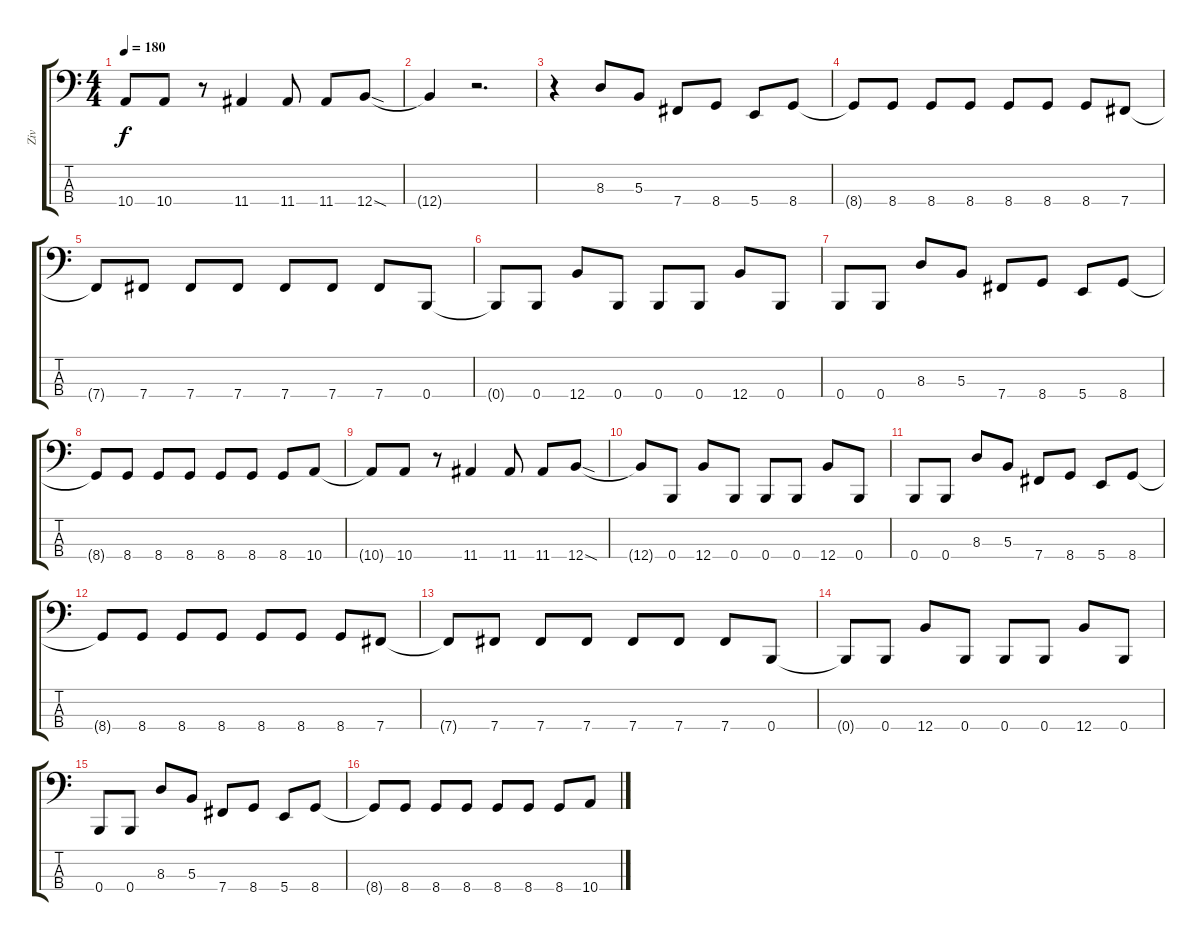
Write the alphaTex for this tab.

\track ("Ziv" "Ziv") {instrument electricbasspick}
\staff {score tabs}
\tuning (E2 B1 Gb1 B0) {hide}
\ts (4 4)
\tempo 180
\clef f4
\ks c
10.4{t}.8{dy f} 10.4.8 r.8 11.4.4 11.4.8 11.4.8 12.4{sod}.8 |
12.4{t}.4 r.2{d} |
r.4 8.3.8 5.3.8 7.4.8 8.4.8 5.4.8 8.4.8 |
8.4{t}.8 8.4.8 8.4.8 8.4.8 8.4.8 8.4.8 8.4.8 7.4.8 |
7.4{t}.8 7.4.8 7.4.8 7.4.8 7.4.8 7.4.8 7.4.8 0.4.8 |
0.4{t}.8 0.4.8 12.4.8 0.4.8 0.4.8 0.4.8 12.4.8 0.4.8 |
0.4.8{lyrics (0 "") lyrics (1 "") lyrics (2 "") lyrics (3 "") lyrics (4 "")} 0.4.8 8.3.8 5.3.8 7.4.8 8.4.8 5.4.8 8.4.8 |
8.4{t}.8 8.4.8 8.4.8 8.4.8 8.4.8 8.4.8 8.4.8 10.4.8 |
10.4{t}.8 10.4.8 r.8 11.4.4 11.4.8 11.4.8 12.4{sod}.8 |
12.4{t}.8 0.4.8 12.4.8 0.4.8 0.4.8 0.4.8 12.4.8 0.4.8 |
0.4.8 0.4.8 8.3.8 5.3.8 7.4.8 8.4.8 5.4.8 8.4.8 |
8.4{t}.8 8.4.8 8.4.8 8.4.8 8.4.8 8.4.8 8.4.8 7.4.8 |
7.4{t}.8 7.4.8 7.4.8 7.4.8 7.4.8 7.4.8 7.4.8 0.4.8 |
0.4{t}.8 0.4.8 12.4.8 0.4.8 0.4.8 0.4.8 12.4.8 0.4.8 |
0.4.8 0.4.8 8.3.8 5.3.8 7.4.8 8.4.8 5.4.8 8.4.8 |
8.4{t}.8 8.4.8 8.4.8 8.4.8 8.4.8 8.4.8 8.4.8 10.4.8
